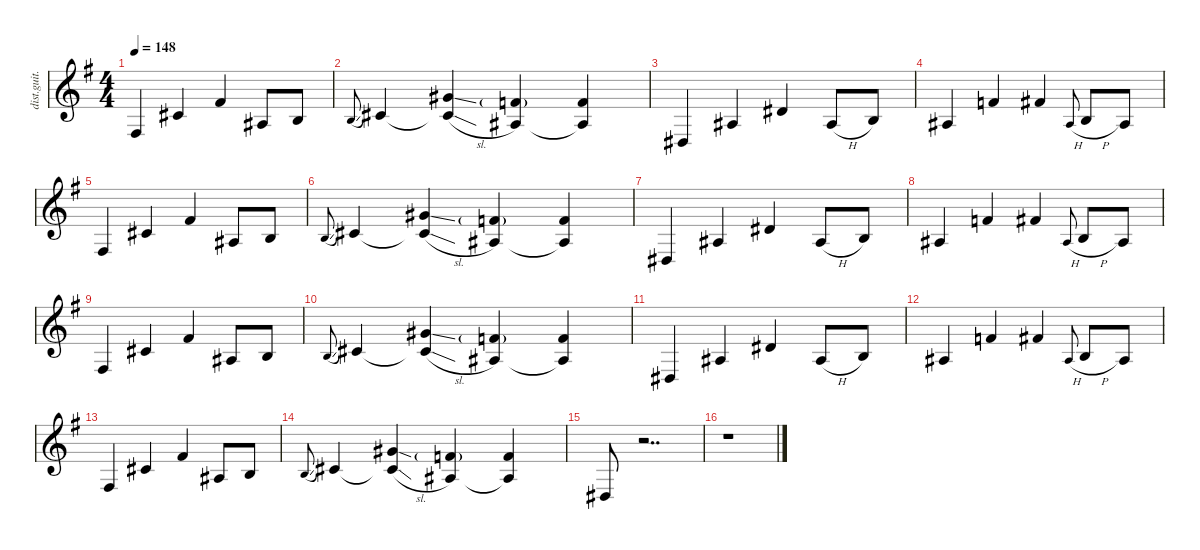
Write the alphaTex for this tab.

\defaultSystemsLayout 4
\hideDynamics
\bracketExtendMode nobrackets
\otherSystemsTrackNameOrientation horizontal
\track ("Rhythm Guitar 1 (James)" "dist.guit.") {multiBarRest instrument distortionguitar}
\staff {score}
\tuning (Eb4 Bb3 Gb3 Db3 Ab2 Eb2)
\ts (4 4)
\tempo 148
\clef g2
\ks eminor
3.6{acc #}.4{dy mf} 5.5{pm acc #}.4 5.4{acc #}.4 2.5{acc #}.8 3.5{acc forcenatural}.8 |
3.5{sl acc forcenatural}.8{gr onbeat} 5.5{acc #}.4 (7.4{sl acc #} 5.5{sl t acc #}).4 (2.5{acc #} 4.4{g acc forcenatural}).4 (4.4{acc forcenatural} 2.5{t acc #}).4 |
0.6{acc #}.4 2.5{pm acc #}.4 2.4{acc #}.4 2.5{h acc #}.8 3.5{acc forcenatural}.8 |
2.5{acc #}.4 4.4{pm acc forcenatural}.4 5.4{acc #}.4 2.5{h acc #}.8{gr onbeat} 3.5{h acc forcenatural}.8 2.5{acc #}.8 |
3.6{acc #}.4 5.5{pm acc #}.4 5.4{acc #}.4 2.5{acc #}.8 3.5{acc forcenatural}.8 |
3.5{sl acc forcenatural}.8{gr onbeat} 5.5{acc #}.4 (7.4{sl acc #} 5.5{sl t acc #}).4 (2.5{acc #} 4.4{g acc forcenatural}).4 (4.4{acc forcenatural} 2.5{t acc #}).4 |
0.6{acc #}.4 2.5{pm acc #}.4 2.4{acc #}.4 2.5{h acc #}.8 3.5{acc forcenatural}.8 |
2.5{acc #}.4 4.4{pm acc forcenatural}.4 5.4{acc #}.4 2.5{h acc #}.8{gr onbeat} 3.5{h acc forcenatural}.8 2.5{acc #}.8 |
3.6{acc #}.4 5.5{pm acc #}.4 5.4{acc #}.4 2.5{acc #}.8 3.5{acc forcenatural}.8 |
3.5{sl acc forcenatural}.8{gr onbeat} 5.5{acc #}.4 (7.4{sl acc #} 5.5{sl t acc #}).4 (2.5{acc #} 4.4{g acc forcenatural}).4 (4.4{acc forcenatural} 2.5{t acc #}).4 |
0.6{acc #}.4 2.5{pm acc #}.4 2.4{acc #}.4 2.5{h acc #}.8 3.5{acc forcenatural}.8 |
2.5{acc #}.4 4.4{pm acc forcenatural}.4 5.4{acc #}.4 2.5{h acc #}.8{gr onbeat} 3.5{h acc forcenatural}.8 2.5{acc #}.8 |
3.6{acc #}.4 5.5{pm acc #}.4 5.4{acc #}.4 2.5{acc #}.8 3.5{acc forcenatural}.8 |
3.5{sl acc forcenatural}.8{gr onbeat} 5.5{acc #}.4 (7.4{sl acc #} 5.5{sl t acc #}).4 (2.5{acc #} 4.4{g acc forcenatural}).4 (4.4{acc forcenatural} 2.5{t acc #}).4 |
0.6{acc #}.8 r.2{dd} |
r.1
